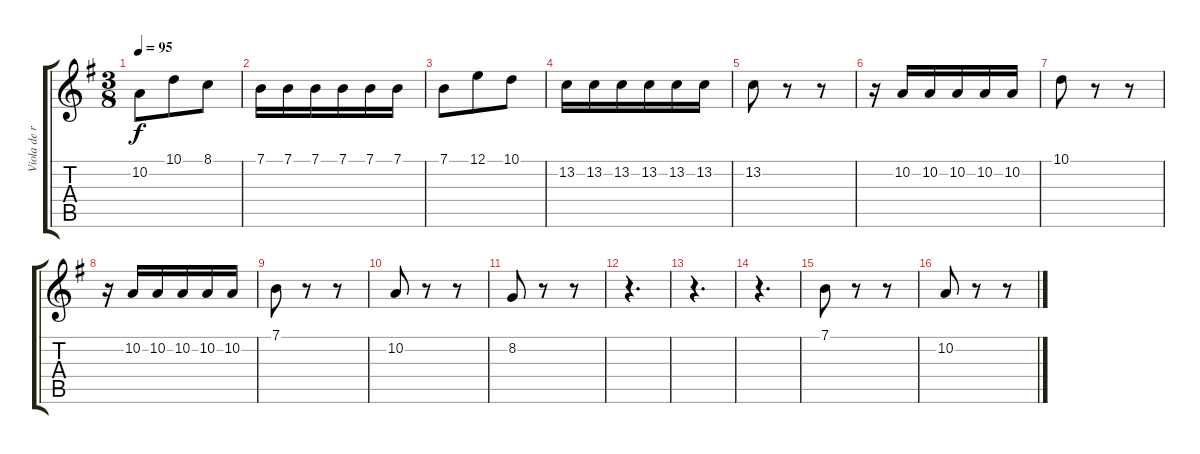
\track ("Viola de ripieno" "Viola de r") {instrument viola}
\staff {score tabs}
\tuning (E4 B3 G3 D3 A2 E2) {hide}
\ts (3 8)
\tempo 95
\clef g2
\ks g
10.2.8{dy f} 10.1.8 8.1.8 |
7.1.16 7.1.16{beam merge} 7.1.16 7.1.16{beam merge} 7.1.16 7.1.16 |
7.1.8 12.1.8 10.1.8 |
13.2.16 13.2.16{beam merge} 13.2.16 13.2.16{beam merge} 13.2.16 13.2.16 |
13.2.8 r.8 r.8 |
r.16 10.2.16{beam merge} 10.2.16 10.2.16{beam merge} 10.2.16 10.2.16 |
10.1.8 r.8 r.8 |
r.16 10.2.16{beam merge} 10.2.16 10.2.16{beam merge} 10.2.16 10.2.16 |
7.1.8 r.8 r.8 |
10.2.8 r.8 r.8 |
8.2.8 r.8 r.8 |
r.4{d} |
r.4{d} |
r.4{d} |
7.1.8 r.8 r.8 |
10.2.8 r.8 r.8
